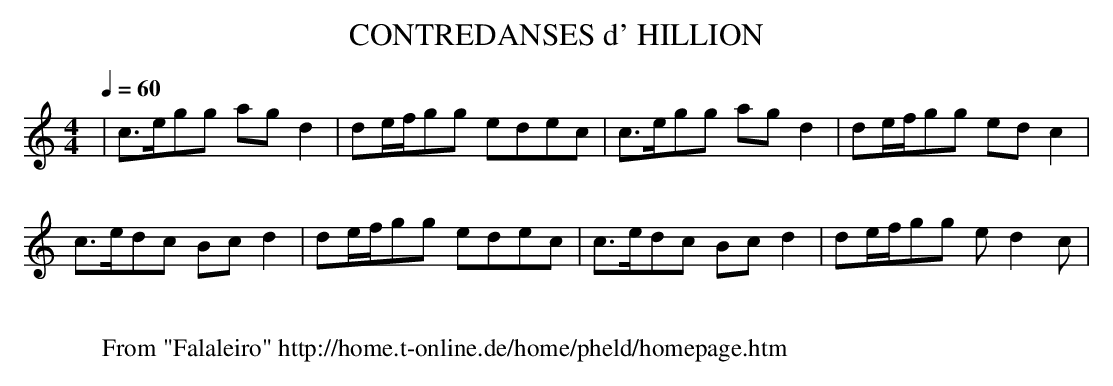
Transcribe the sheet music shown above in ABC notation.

X:1
T:CONTREDANSES d' HILLION
M:4/4
L:1/8
Q:1/4=60
K:C
|c3/2e/2gg agd2|de/2f/2gg edec|c3/2e/2gg agd2|de/2f/2gg edc2|
c3/2e/2dc Bcd2|de/2f/2gg edec|c3/2e/2dc Bcd2|de/2f/2gg ed2c|
W:
W: From "Falaleiro" http://home.t-online.de/home/pheld/homepage.htm
